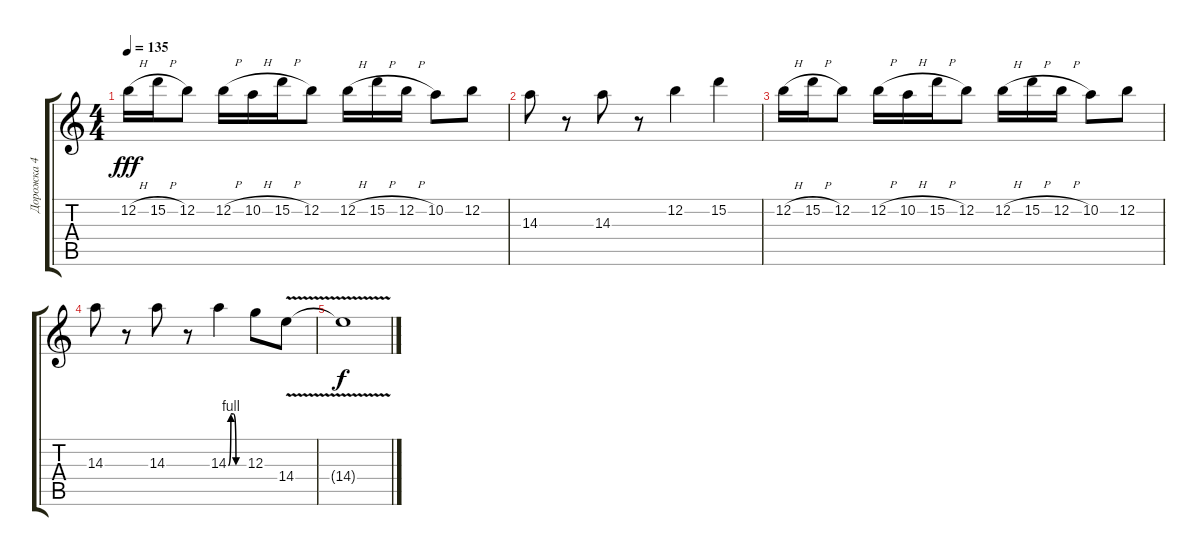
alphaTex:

\track ("Дорожка 4" "Дорожка 4") {instrument overdrivenguitar}
\staff {score tabs}
\tuning (E4 B3 G3 D3 A2 E2) {hide}
\ts (4 4)
\tempo 135
\clef g2
\ks c
12.2{h}.16{dy fff} 15.2{h}.16 12.2.8 12.2{h}.16 10.2{h}.16 15.2{h}.16 12.2.8 12.2{h}.16 15.2{h}.16 12.2{h}.16 10.2.8 12.2.8 |
14.3.8 r.8 14.3.8 r.8 12.2.4 15.2.4 |
12.2{h}.16 15.2{h}.16 12.2.8 12.2{h}.16 10.2{h}.16 15.2{h}.16 12.2.8 12.2{h}.16 15.2{h}.16 12.2{h}.16 10.2.8 12.2.8 |
14.3.8 r.8 14.3.8 r.8 14.3{be (custom 0 0 10 4 20 4 30 0 60 0)}.4 12.3.8 14.4{v}.8{volume 0} |
14.4{t}.1{dy f}
